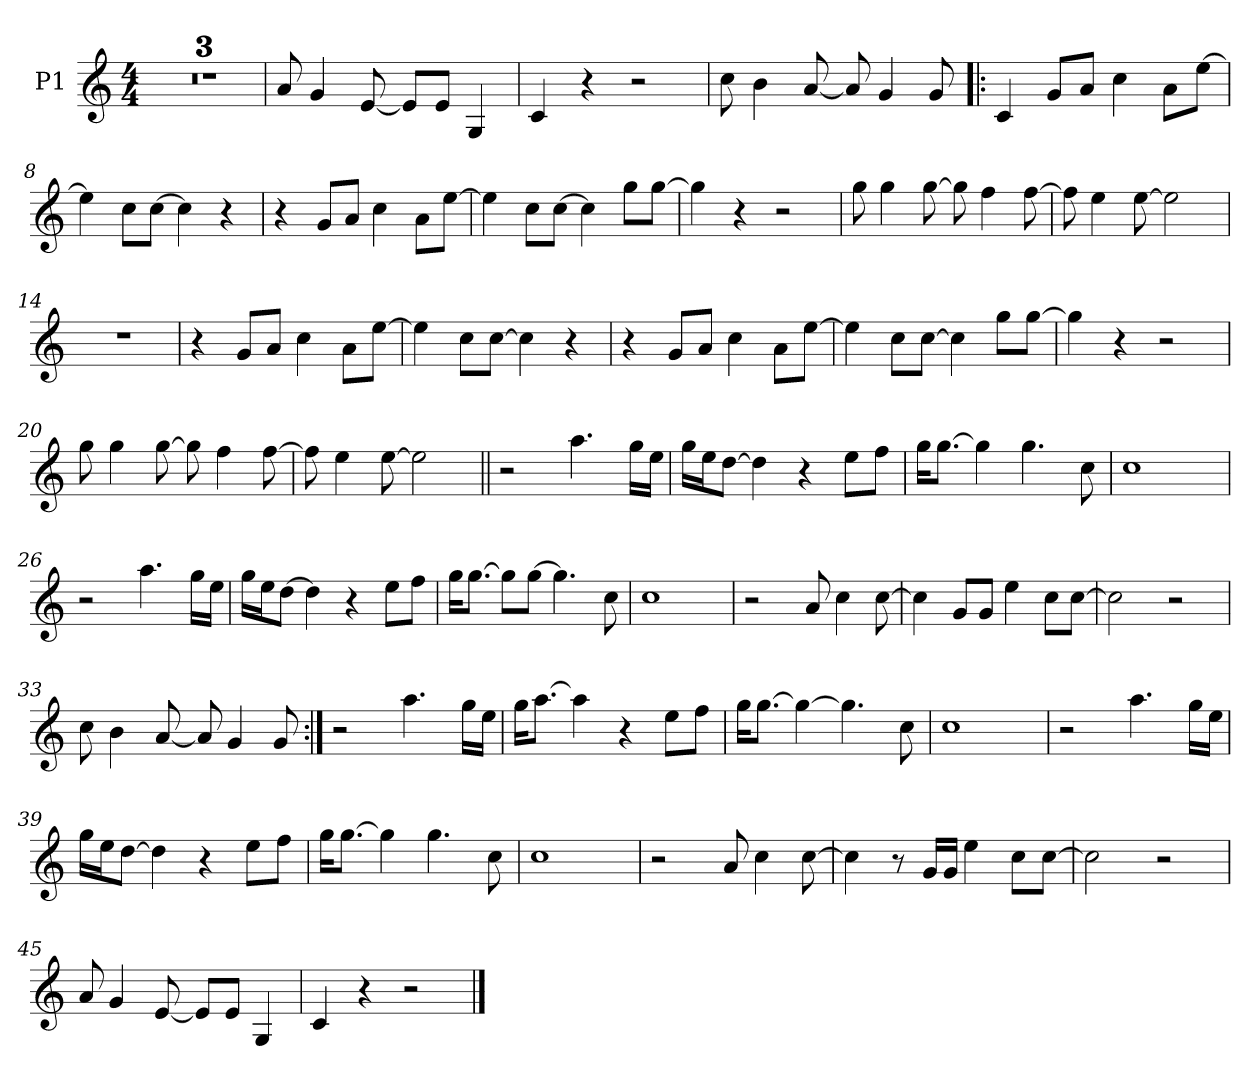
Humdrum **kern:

**kern
*part1
*staff1
*I"P1
*clefG2
*k[]
*M4/4
*MM112
=1
1r
=2
1r
=3
1r
=4
8a/
4g/
[<8e/
8e/L]
8e/J
4G/
=5
4c/
4r
2r
=6
8cc\
4b\
[<8a/
8a/]
4g/
8g/
!!LO:LB:g=z
=7!|:
4c/
8g/L
8a/J
4cc\
8a\L
[>8ee\J
=8
4ee\]
8cc\L
[>8cc\J
4cc\]
4r
=9
4r
8g/L
8a/J
4cc\
8a\L
[>8ee\J
=10
4ee\]
8cc\L
[>8cc\J
4cc\]
8gg\L
[>8gg\J
=11
4gg\]
4r
2r
!!LO:LB:g=z
=12
8gg\
4gg\
[>8gg\
8gg\]
4ff\
[>8ff\
=13
8ff\]
4ee\
[>8ee\
2ee\]
=14
1r
=15
4r
8g/L
8a/J
4cc\
8a\L
[>8ee\J
=16
4ee\]
8cc\L
[>8cc\J
4cc\]
4r
=17
4r
8g/L
8a/J
4cc\
8a\L
[>8ee\J
!!LO:LB:g=z
=18
4ee\]
8cc\L
[>8cc\J
4cc\]
8gg\L
[>8gg\J
=19
4gg\]
4r
2r
=20
8gg\
4gg\
[>8gg\
8gg\]
4ff\
[>8ff\
=21
8ff\]
4ee\
[>8ee\
2ee\]
=22||
2r
4.aa\
16gg\LL
16ee\JJ
!!LO:LB:g=z
=23
16gg\LL
16ee\J
[>8dd\J
4dd\]
4r
8ee\L
8ff\J
=24
16gg\KL
[>8.gg\J
4gg\]
4.gg\
8cc\
=25
1cc
=26
2r
4.aa\
16gg\LL
16ee\JJ
=27
16gg\LL
16ee\J
[>8dd\J
4dd\]
4r
8ee\L
8ff\J
!!LO:LB:g=z
=28
16gg\KL
[>8.gg\J
8gg\L]
[>8gg\J
4.gg\]
8cc\
=29
1cc
=30
2r
8a/
4cc\
[>8cc\
=31
4cc\]
8g/L
8g/J
4ee\
8cc\L
[>8cc\J
=32
2cc\]
2r
=33
8cc\
4b\
[<8a/
8a/]
4g/
8g/
!!LO:LB:g=z
=34:|!
2r
4.aa\
16gg\LL
16ee\JJ
=35
16gg\KL
[>8.aa\J
4aa\]
4r
8ee\L
8ff\J
=36
16gg\KL
[>8.gg\J
4gg\_
4.gg\]
8cc\
=37
1cc
=38
2r
4.aa\
16gg\LL
16ee\JJ
=39
16gg\LL
16ee\J
[>8dd\J
4dd\]
4r
8ee\L
8ff\J
!!LO:LB:g=z
=40
16gg\KL
[>8.gg\J
4gg\]
4.gg\
8cc\
=41
1cc
=42
2r
8a/
4cc\
[>8cc\
=43
4cc\]
8r
16g/LL
16g/JJ
4ee\
8cc\L
[>8cc\J
!!LO:LB:g=z
=44
2cc\]
2r
=45
8a/
4g/
[<8e/
8e/L]
8e/J
4G/
=46
4c/
4r
2r
==
*-
